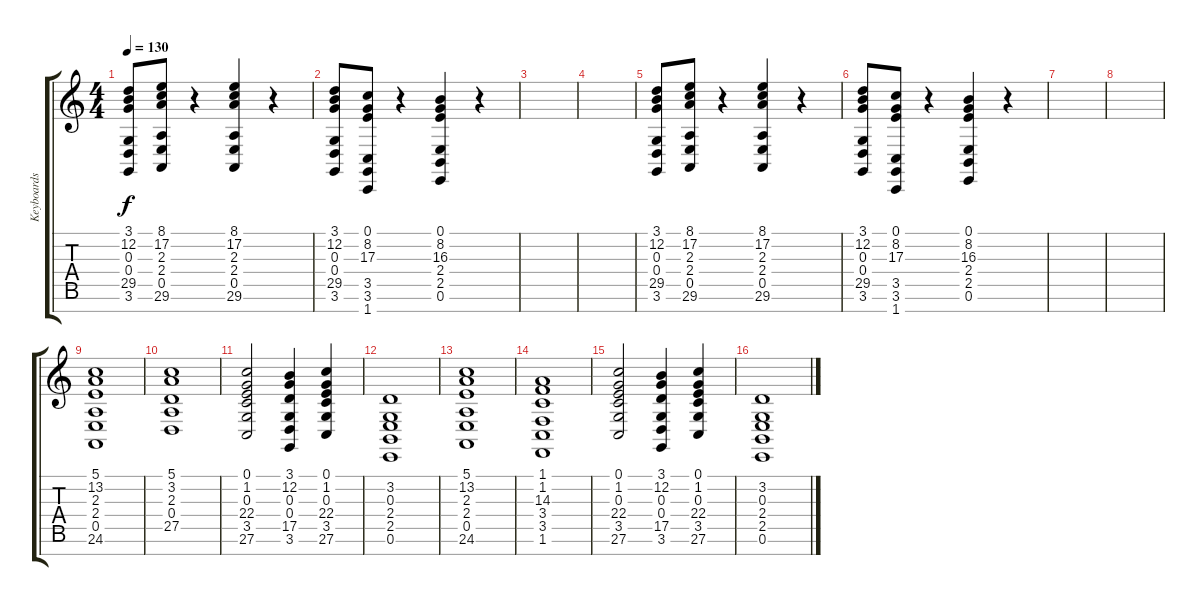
\track ("Keyboards" "Keyboards") {instrument synthstrings2}
\staff {score tabs}
\tuning (E4 B3 G3 D3 A2 E2 B1) {hide}
\ts (4 4)
\tempo 130
\clef g2
\ks c
(3.1 12.2 0.3 0.4 29.5 3.6).8{dy f} (8.1 17.2 2.3 2.4 0.5 29.6).8 r.4 (8.1 17.2 2.3 2.4 0.5 29.6).4 r.4 |
(3.1 12.2 0.3 0.4 29.5 3.6).8 (0.1 8.2 17.3 3.5 3.6 1.7).8 r.4 (0.1 8.2 16.3 2.4 2.5 0.6).4 r.4 |
|
|
(3.1 12.2 0.3 0.4 29.5 3.6).8 (8.1 17.2 2.3 2.4 0.5 29.6).8 r.4 (8.1 17.2 2.3 2.4 0.5 29.6).4 r.4 |
(3.1 12.2 0.3 0.4 29.5 3.6).8 (0.1 8.2 17.3 3.5 3.6 1.7).8 r.4 (0.1 8.2 16.3 2.4 2.5 0.6).4 r.4 |
|
|
(5.1 13.2 2.3 2.4 0.5 24.6).1{volume 12 instrument stringensemble1} |
(5.1 3.2 2.3 0.4 27.5).1 |
(0.1 1.2 0.3 22.4 3.5 27.6).2 (3.1 12.2 0.3 0.4 17.5 3.6).4 (0.1 1.2 0.3 22.4 3.5 27.6).4 |
(3.2 0.3 2.4 2.5 0.6).1 |
(5.1 13.2 2.3 2.4 0.5 24.6).1 |
(1.1 1.2 14.3 3.4 3.5 1.6).1 |
(0.1 1.2 0.3 22.4 3.5 27.6).2 (3.1 12.2 0.3 0.4 17.5 3.6).4 (0.1 1.2 0.3 22.4 3.5 27.6).4 |
(3.2 0.3 2.4 2.5 0.6).1
